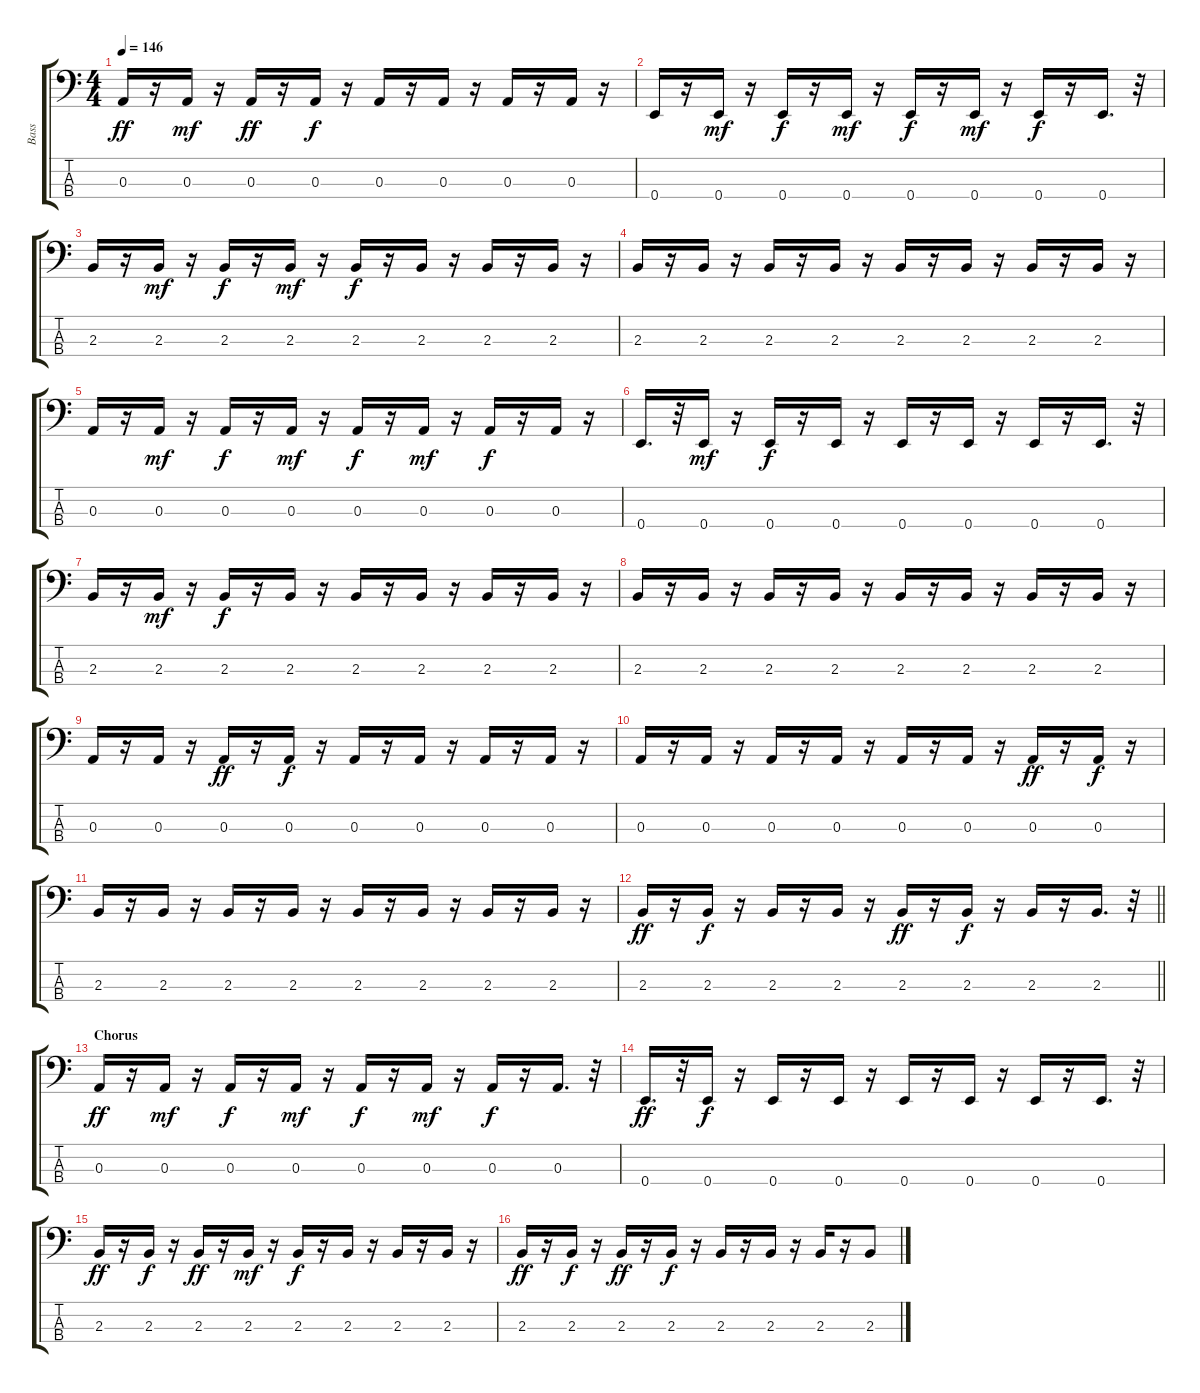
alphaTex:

\track ("Bass" "Bass") {instrument acousticbass}
\staff {score tabs}
\tuning (G2 D2 A1 E1) {hide}
\ts (4 4)
\tempo 146
\clef f4
\ks c
0.3.16{dy ff} r.16 0.3.16{dy mf} r.16 0.3.16{dy ff} r.16 0.3.16{dy f} r.16 0.3.16 r.16 0.3.16 r.16 0.3.16 r.16 0.3.16 r.16 |
0.4.16 r.16 0.4.16{dy mf} r.16 0.4.16{dy f} r.16 0.4.16{dy mf} r.16 0.4.16{dy f} r.16 0.4.16{dy mf} r.16 0.4.16{dy f} r.16 0.4.16{d} r.32 |
2.3.16 r.16 2.3.16{dy mf} r.16 2.3.16{dy f} r.16 2.3.16{dy mf} r.16 2.3.16{dy f} r.16 2.3.16 r.16 2.3.16 r.16 2.3.16 r.16 |
2.3.16 r.16 2.3.16 r.16 2.3.16 r.16 2.3.16 r.16 2.3.16 r.16 2.3.16 r.16 2.3.16 r.16 2.3.16 r.16 |
0.3.16 r.16 0.3.16{dy mf} r.16 0.3.16{dy f} r.16 0.3.16{dy mf} r.16 0.3.16{dy f} r.16 0.3.16{dy mf} r.16 0.3.16{dy f} r.16 0.3.16 r.16 |
0.4.16{d} r.32 0.4.16{dy mf} r.16 0.4.16{dy f} r.16 0.4.16 r.16 0.4.16 r.16 0.4.16 r.16 0.4.16 r.16 0.4.16{d} r.32 |
2.3.16 r.16 2.3.16{dy mf} r.16 2.3.16{dy f} r.16 2.3.16 r.16 2.3.16 r.16 2.3.16 r.16 2.3.16 r.16 2.3.16 r.16 |
2.3.16 r.16 2.3.16 r.16 2.3.16 r.16 2.3.16 r.16 2.3.16 r.16 2.3.16 r.16 2.3.16 r.16 2.3.16 r.16 |
0.3.16 r.16 0.3.16 r.16 0.3.16{dy ff} r.16 0.3.16{dy f} r.16 0.3.16 r.16 0.3.16 r.16 0.3.16 r.16 0.3.16 r.16 |
0.3.16 r.16 0.3.16 r.16 0.3.16 r.16 0.3.16 r.16 0.3.16 r.16 0.3.16 r.16 0.3.16{dy ff} r.16 0.3.16{dy f} r.16 |
2.3.16 r.16 2.3.16 r.16 2.3.16 r.16 2.3.16 r.16 2.3.16 r.16 2.3.16 r.16 2.3.16 r.16 2.3.16 r.16 |
\barLineRight lightlight
2.3.16{dy ff} r.16 2.3.16{dy f} r.16 2.3.16 r.16 2.3.16 r.16 2.3.16{dy ff} r.16 2.3.16{dy f} r.16 2.3.16 r.16 2.3.16{d} r.32 |
\section ("" "Chorus")
0.3.16{dy ff} r.16 0.3.16{dy mf} r.16 0.3.16{dy f} r.16 0.3.16{dy mf} r.16 0.3.16{dy f} r.16 0.3.16{dy mf} r.16 0.3.16{dy f} r.16 0.3.16{d} r.32 |
0.4.16{d dy ff} r.32 0.4.16{dy f} r.16 0.4.16 r.16 0.4.16 r.16 0.4.16 r.16 0.4.16 r.16 0.4.16 r.16 0.4.16{d} r.32 |
2.3.16{dy ff} r.16 2.3.16{dy f} r.16 2.3.16{dy ff} r.16 2.3.16{dy mf} r.16 2.3.16{dy f} r.16 2.3.16 r.16 2.3.16 r.16 2.3.16 r.16 |
2.3.16{dy ff} r.16 2.3.16{dy f} r.16 2.3.16{dy ff} r.16 2.3.16{dy f} r.16 2.3.16 r.16 2.3.16 r.16 2.3.16 r.16 2.3.8
